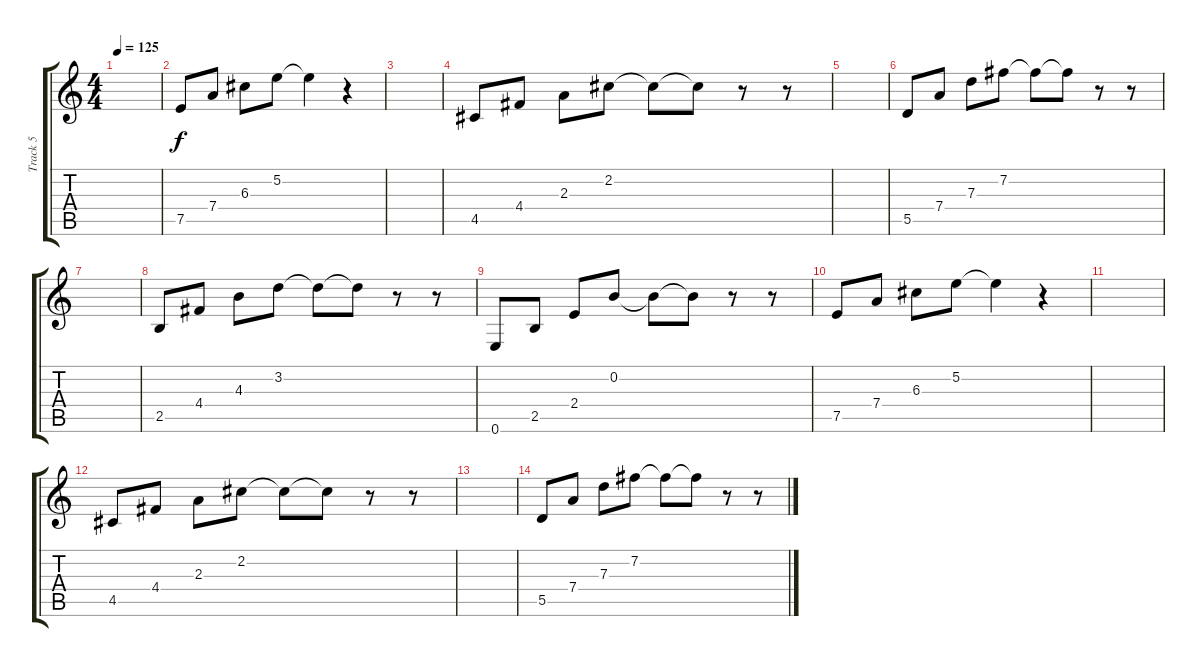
\track ("Track 5" "Track 5") {instrument acousticguitarsteel}
\staff {score tabs}
\tuning (E4 B3 G3 D3 A2 E2) {hide}
\ts (4 4)
\tempo 125
\clef g2
\ks c
|
7.5.8 7.4.8 6.3.8 5.2.8 5.2{t}.4 r.4 |
|
4.5.8 4.4.8 2.3.8 2.2.8 2.2{t}.8 2.2{t}.8 r.8 r.8 |
|
5.5.8 7.4.8 7.3.8 7.2.8 7.2{t}.8 7.2{t}.8 r.8 r.8 |
|
2.5.8 4.4.8 4.3.8 3.2.8 3.2{t}.8 3.2{t}.8 r.8 r.8 |
0.6.8 2.5.8 2.4.8 0.2.8 0.2{t}.8 0.2{t}.8 r.8 r.8 |
7.5.8 7.4.8 6.3.8 5.2.8 5.2{t}.4 r.4 |
|
4.5.8 4.4.8 2.3.8 2.2.8 2.2{t}.8 2.2{t}.8 r.8 r.8 |
|
5.5.8 7.4.8 7.3.8 7.2.8 7.2{t}.8 7.2{t}.8 r.8 r.8
